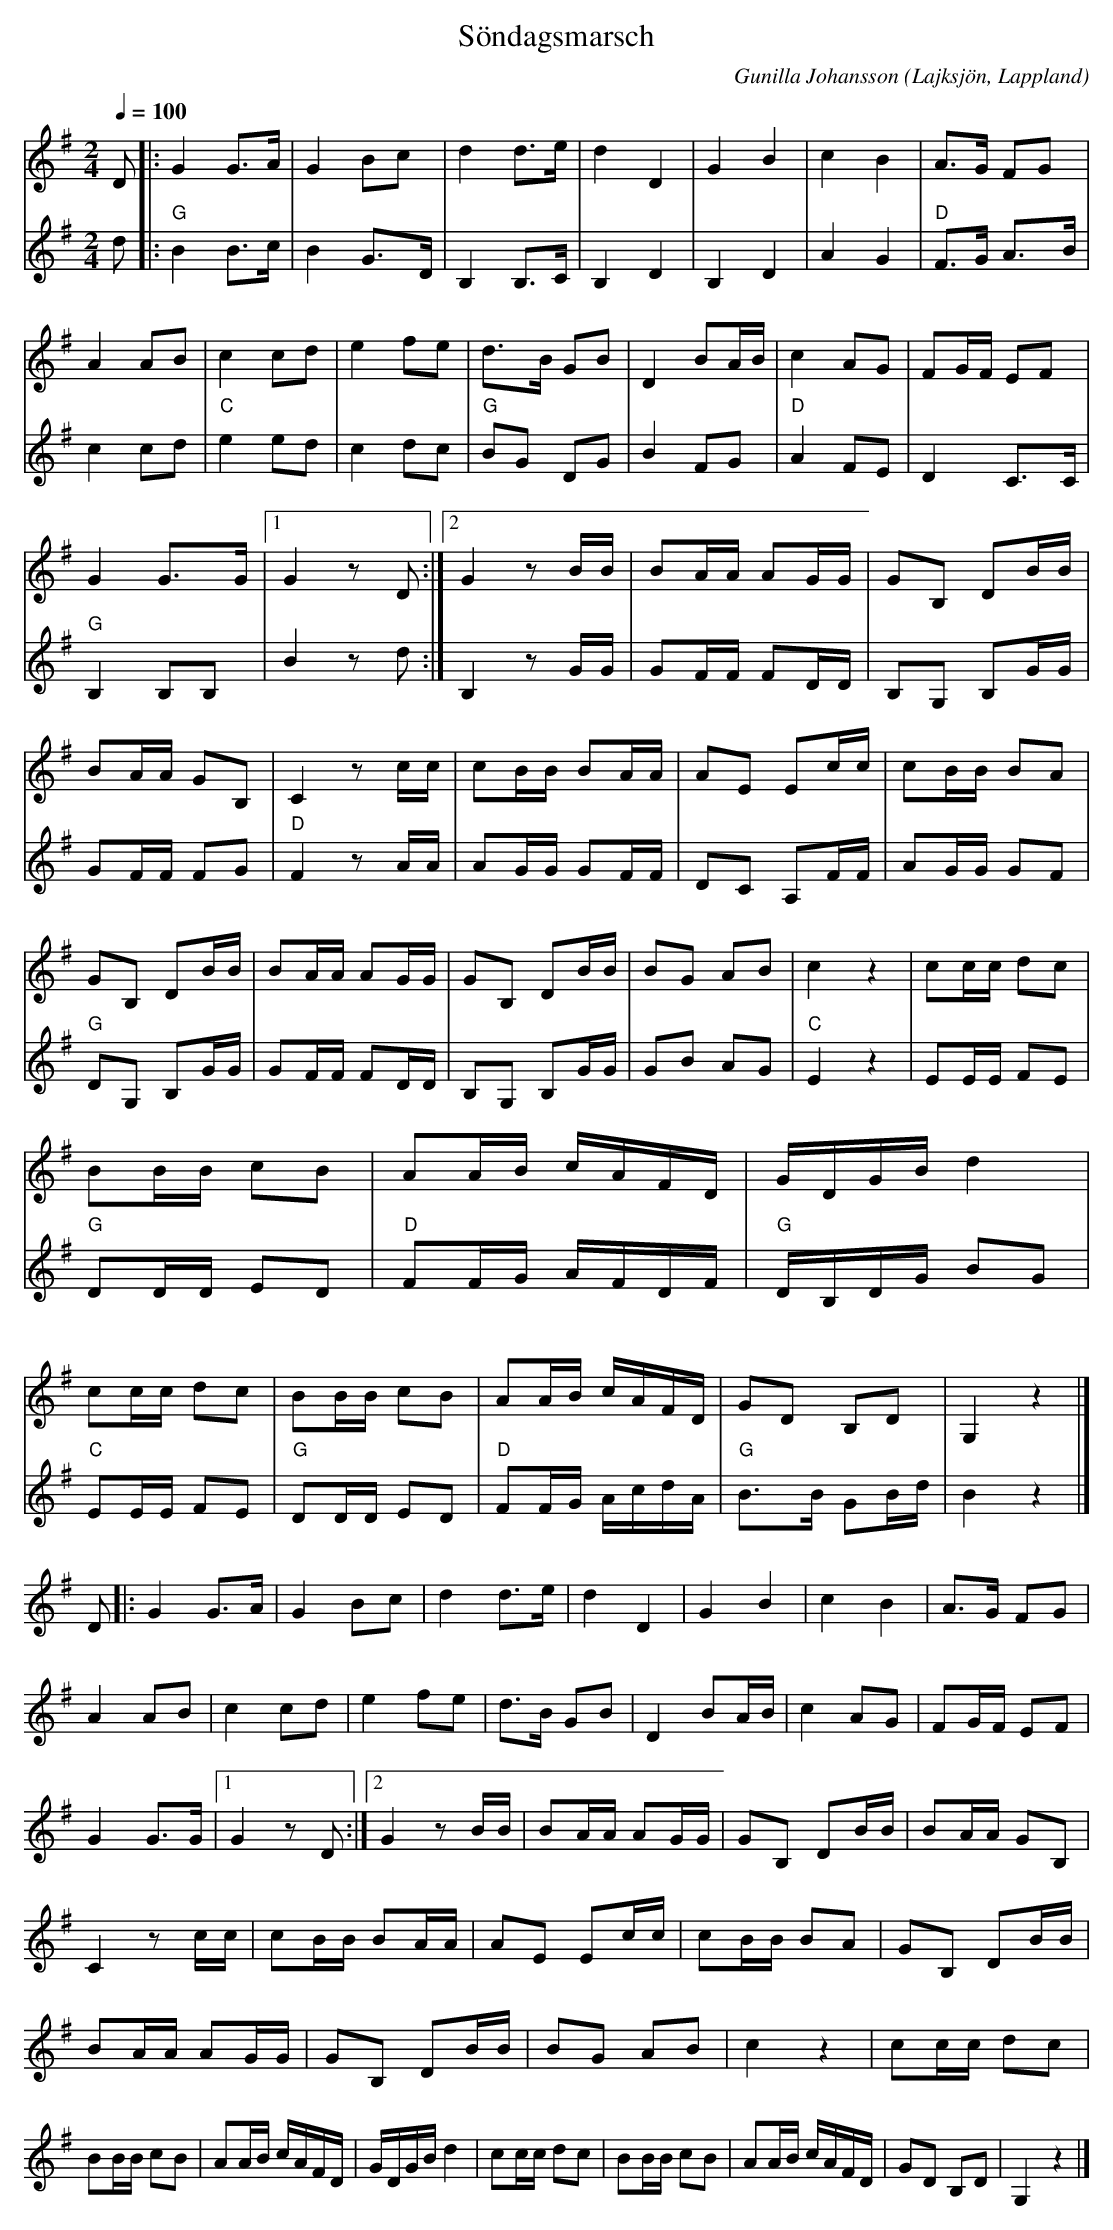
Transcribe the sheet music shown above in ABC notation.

X:1
T:Söndagsmarsch
C:Gunilla Johansson
O:Lajksjön, Lappland
Q:1/4=100
M:2/4
L:1/16
K:G
V:1
D2|:G4 G3A|G4 B2c2|d4 d3e|d4 D4|G4 B4|c4 B4|A3G F2G2|A4 A2B2|c4 c2d2|e4 f2e2|d3B G2B2|D4 B2AB|c4 A2G2|F2GF E2F2|G4 G3G|1 G4 z2 D2:|2 G4 z2 BB| B2AA A2GG | G2B,2 D2BB| B2AA G2B,2| C4 z2 cc|c2BB B2AA| A2E2 E2cc| c2BB B2A2 | G2B,2 D2BB| B2AA A2GG|G2B,2 D2BB| B2G2 A2B2|c4 z4| c2cc d2c2|B2BB c2B2|A2AB cAFD|GDGB d4| c2cc d2c2|B2BB c2B2|A2AB cAFD| G2D2 B,2D2|G,4 z4 |]
V:1
D2|:G4 G3A|G4 B2c2|d4 d3e|d4 D4|G4 B4|c4 B4|A3G F2G2|A4 A2B2|c4 c2d2|e4 f2e2|d3B G2B2|D4 B2AB|c4 A2G2|F2GF E2F2|G4 G3G|1 G4 z2 D2:|2 G4 z2 BB| B2AA A2GG | G2B,2 D2BB| B2AA G2B,2| C4 z2 cc|c2BB B2AA| A2E2 E2cc| c2BB B2A2 | G2B,2 D2BB| B2AA A2GG|G2B,2 D2BB| B2G2 A2B2|c4 z4| c2cc d2c2|B2BB c2B2|A2AB cAFD|GDGB d4| c2cc d2c2|B2BB c2B2|A2AB cAFD| G2D2 B,2D2|G,4 z4 |]
V:2
d2|:"G" B4 B3c|B4 G3D|B,4 B,3C|B,4 D4| B,4 D4| A4 G4|"D" F3G A3B| c4 c2d2|"C" e4 e2d2| c4 d2c2|"G" B2G2 D2G2 |B4 F2G2|"D" A4 F2E2| D4 C3C |"G" B,4 B,2B,2 |1 B4 z2 d2:|2 B,4 z2 GG| G2FF F2DD | B,2G,2 B,2GG| G2FF F2G2|"D" F4 z2 AA| A2GG G2FF| D2C2 A,2FF| A2GG G2F2|"G" D2G,2 B,2GG|G2FF F2DD|B,2G,2 B,2GG|G2B2 A2G2|"C" E4 z4| E2EE F2E2|"G" D2DD E2D2|"D" F2FG AFDF|"G" DB,DG B2G2|"C" E2EE F2E2|"G" D2DD E2D2|"D" F2FG AcdA|"G" B3B G2Bd| B4 z4|]
